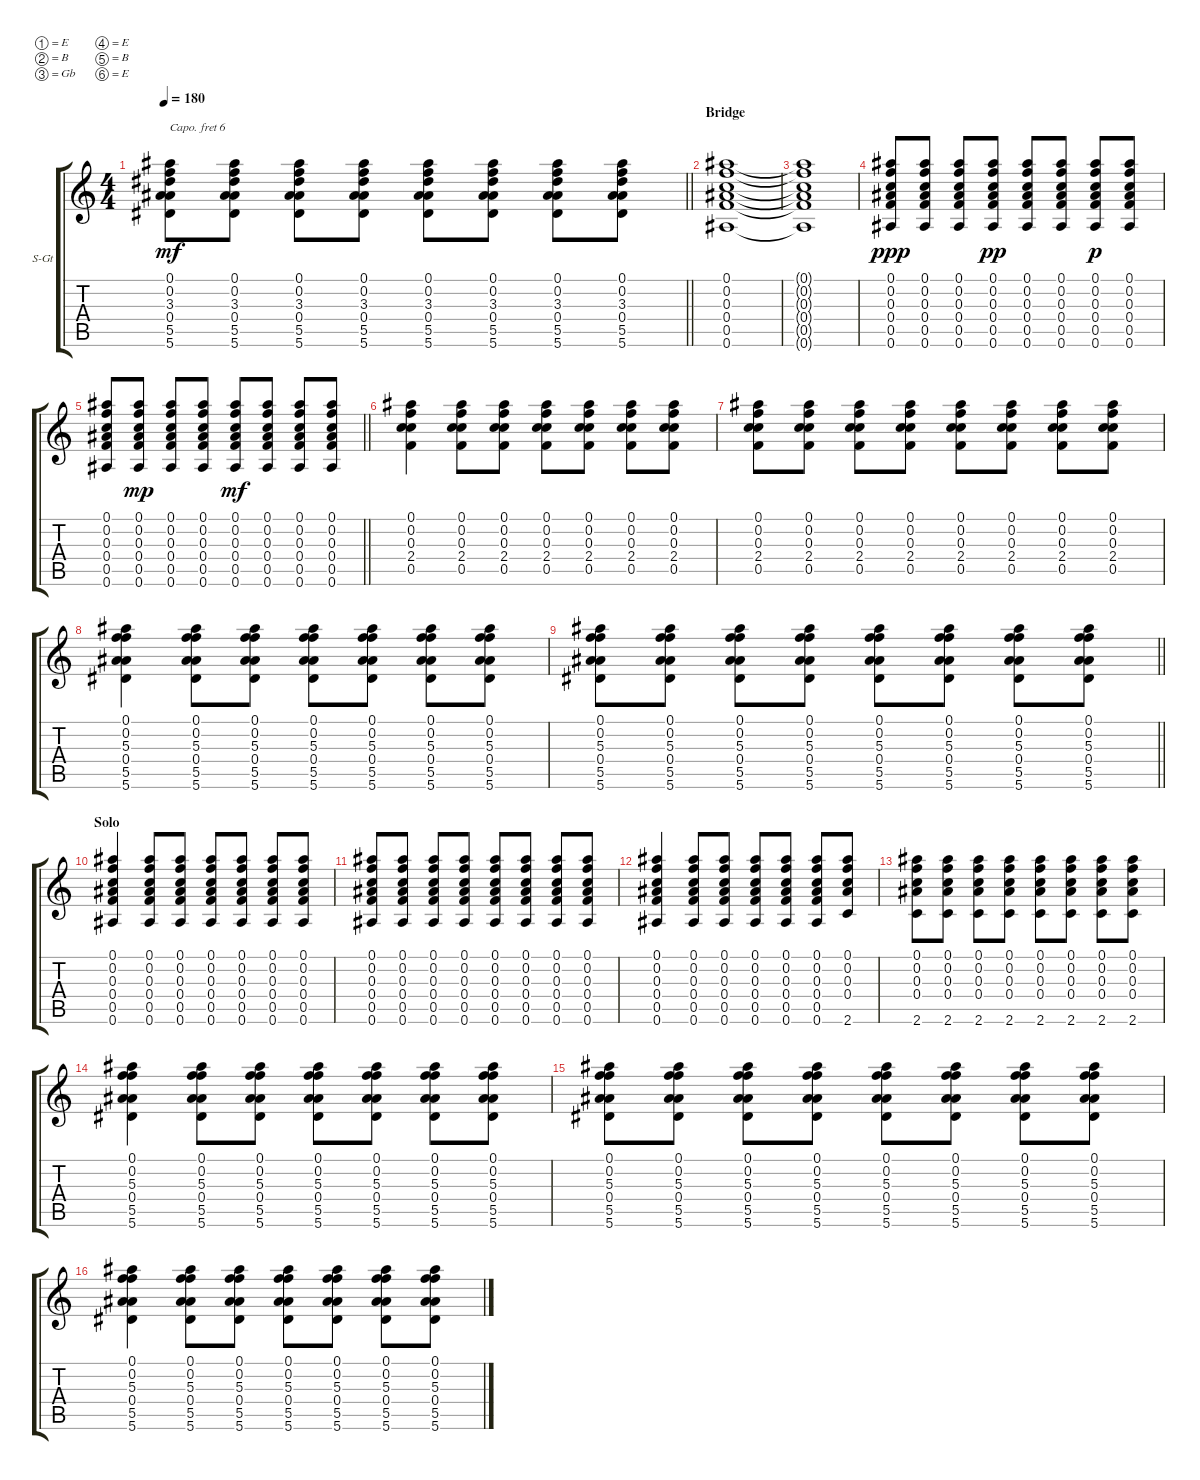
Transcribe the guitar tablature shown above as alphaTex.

\defaultSystemsLayout 4
\bracketExtendMode groupsimilarinstruments
\firstSystemTrackNameOrientation horizontal
\otherSystemsTrackNameOrientation horizontal
\track ("Chris - Steel Guitar Rythm" "S-Gt") {instrument acousticguitarsteel}
\staff {score tabs}
\capo 6
\tuning (E4 B3 Gb3 E3 B2 E2)
\ts (4 4)
\tempo 180
\clef g2
\barLineRight lightlight
\ks c
(5.6 5.5 0.4 3.3 0.2 0.1).8{dy mf} (5.6 5.5 0.4 3.3 0.2 0.1).8 (5.6 5.5 0.4 3.3 0.2 0.1).8 (5.6 5.5 0.4 3.3 0.2 0.1).8 (5.6 5.5 0.4 3.3 0.2 0.1).8 (5.6 5.5 0.4 3.3 0.2 0.1).8 (5.6 5.5 0.4 3.3 0.2 0.1).8 (5.6 5.5 0.4 3.3 0.2 0.1).8 |
\section ("" "Bridge")
(0.6 0.5 0.4 0.3 0.2 0.1).1 |
(0.1{t} 0.6{t} 0.5{t} 0.4{t} 0.3{t} 0.2{t}).1 |
(0.6 0.5 0.4 0.3 0.2 0.1).8{dy ppp} (0.6 0.5 0.4 0.3 0.2 0.1).8 (0.6 0.5 0.4 0.3 0.2 0.1).8 (0.6 0.5 0.4 0.3 0.2 0.1).8{dy pp} (0.6 0.5 0.4 0.3 0.2 0.1).8 (0.6 0.5 0.4 0.3 0.2 0.1).8 (0.6 0.5 0.4 0.3 0.2 0.1).8{dy p} (0.6 0.5 0.4 0.3 0.2 0.1).8 |
\barLineRight lightlight
(0.6 0.5 0.4 0.3 0.2 0.1).8 (0.6 0.5 0.4 0.3 0.2 0.1).8{dy mp} (0.6 0.5 0.4 0.3 0.2 0.1).8 (0.6 0.5 0.4 0.3 0.2 0.1).8 (0.6 0.5 0.4 0.3 0.2 0.1).8{dy mf} (0.6 0.5 0.4 0.3 0.2 0.1).8 (0.6 0.5 0.4 0.3 0.2 0.1).8 (0.6 0.5 0.4 0.3 0.2 0.1).8 |
(0.1 0.2 2.4 0.5 0.3).4 (0.5 0.1 0.3 0.2 2.4).8 (0.5 0.3 0.2 0.1 2.4).8 (0.5 0.1 0.3 0.2 2.4).8 (0.5 2.4 0.3 0.2 0.1).8 (0.5 2.4 0.1 0.3 0.2).8 (0.5 2.4 0.3 0.2 0.1).8 |
(0.5 2.4 0.1 0.3 0.2).8 (0.5 2.4 0.3 0.2 0.1).8 (0.5 2.4 0.1 0.3 0.2).8 (0.5 2.4 0.3 0.2 0.1).8 (0.5 2.4 0.1 0.3 0.2).8 (0.5 2.4 0.3 0.2 0.1).8 (0.5 2.4 0.1 0.3 0.2).8 (0.5 2.4 0.3 0.2 0.1).8 |
(5.6 5.5 0.4 5.3 0.2 0.1).4 (5.6 5.5 0.4 5.3 0.2 0.1).8 (5.6 5.5 0.4 5.3 0.2 0.1).8 (5.6 5.5 0.4 5.3 0.2 0.1).8 (5.6 5.5 0.4 5.3 0.2 0.1).8 (5.6 5.5 0.4 5.3 0.2 0.1).8 (5.6 5.5 0.4 5.3 0.2 0.1).8 |
\barLineRight lightlight
(5.6 5.5 0.4 5.3 0.2 0.1).8 (5.6 5.5 0.4 5.3 0.2 0.1).8 (5.6 5.5 0.4 5.3 0.2 0.1).8 (5.6 5.5 0.4 5.3 0.2 0.1).8 (5.6 5.5 0.4 5.3 0.2 0.1).8 (5.6 5.5 0.4 5.3 0.2 0.1).8 (5.6 5.5 0.4 5.3 0.2 0.1).8 (5.6 5.5 0.4 5.3 0.2 0.1).8 |
\section ("" "Solo")
(0.1 0.6 0.5 0.4 0.3 0.2).4 (0.2 0.1 0.6 0.5 0.4 0.3).8 (0.2 0.1 0.6 0.5 0.4 0.3).8 (0.2 0.1 0.6 0.5 0.4 0.3).8 (0.2 0.1 0.6 0.5 0.4 0.3).8 (0.2 0.1 0.6 0.5 0.4 0.3).8 (0.2 0.1 0.6 0.5 0.4 0.3).8 |
(0.2 0.1 0.6 0.5 0.4 0.3).8 (0.2 0.1 0.6 0.5 0.4 0.3).8 (0.2 0.1 0.6 0.5 0.4 0.3).8 (0.2 0.1 0.6 0.5 0.4 0.3).8 (0.2 0.1 0.6 0.5 0.4 0.3).8 (0.2 0.1 0.6 0.5 0.4 0.3).8 (0.2 0.1 0.6 0.5 0.4 0.3).8 (0.2 0.1 0.6 0.5 0.4 0.3).8 |
(0.1 0.6 0.5 0.4 0.3 0.2).4 (0.2 0.1 0.6 0.5 0.4 0.3).8 (0.2 0.1 0.6 0.5 0.4 0.3).8 (0.2 0.1 0.6 0.5 0.4 0.3).8 (0.2 0.1 0.6 0.5 0.4 0.3).8 (0.2 0.1 0.6 0.5 0.4 0.3).8 (0.2 0.1 2.6 0.4 0.3).8 |
(0.2 0.1 2.6 0.4 0.3).8 (0.2 0.1 2.6 0.4 0.3).8 (0.2 0.1 2.6 0.4 0.3).8 (0.2 0.1 2.6 0.4 0.3).8 (0.2 0.1 2.6 0.4 0.3).8 (0.2 0.1 2.6 0.4 0.3).8 (0.2 0.1 2.6 0.4 0.3).8 (0.2 0.1 2.6 0.4 0.3).8 |
(5.6 5.5 0.4 5.3 0.2 0.1).4 (5.6 5.5 0.4 5.3 0.2 0.1).8 (5.6 5.5 0.4 5.3 0.2 0.1).8 (5.6 5.5 0.4 5.3 0.2 0.1).8 (5.6 5.5 0.4 5.3 0.2 0.1).8 (5.6 5.5 0.4 5.3 0.2 0.1).8 (5.6 5.5 0.4 5.3 0.2 0.1).8 |
(5.6 5.5 0.4 5.3 0.2 0.1).8 (5.6 5.5 0.4 5.3 0.2 0.1).8 (5.6 5.5 0.4 5.3 0.2 0.1).8 (5.6 5.5 0.4 5.3 0.2 0.1).8 (5.6 5.5 0.4 5.3 0.2 0.1).8 (5.6 5.5 0.4 5.3 0.2 0.1).8 (5.6 5.5 0.4 5.3 0.2 0.1).8 (5.6 5.5 0.4 5.3 0.2 0.1).8 |
(5.6 5.5 0.4 5.3 0.2 0.1).4 (5.6 5.5 0.4 5.3 0.2 0.1).8 (5.6 5.5 0.4 5.3 0.2 0.1).8 (5.6 5.5 0.4 5.3 0.2 0.1).8 (5.6 5.5 0.4 5.3 0.2 0.1).8 (5.6 5.5 0.4 5.3 0.2 0.1).8 (5.6 5.5 0.4 5.3 0.2 0.1).8
